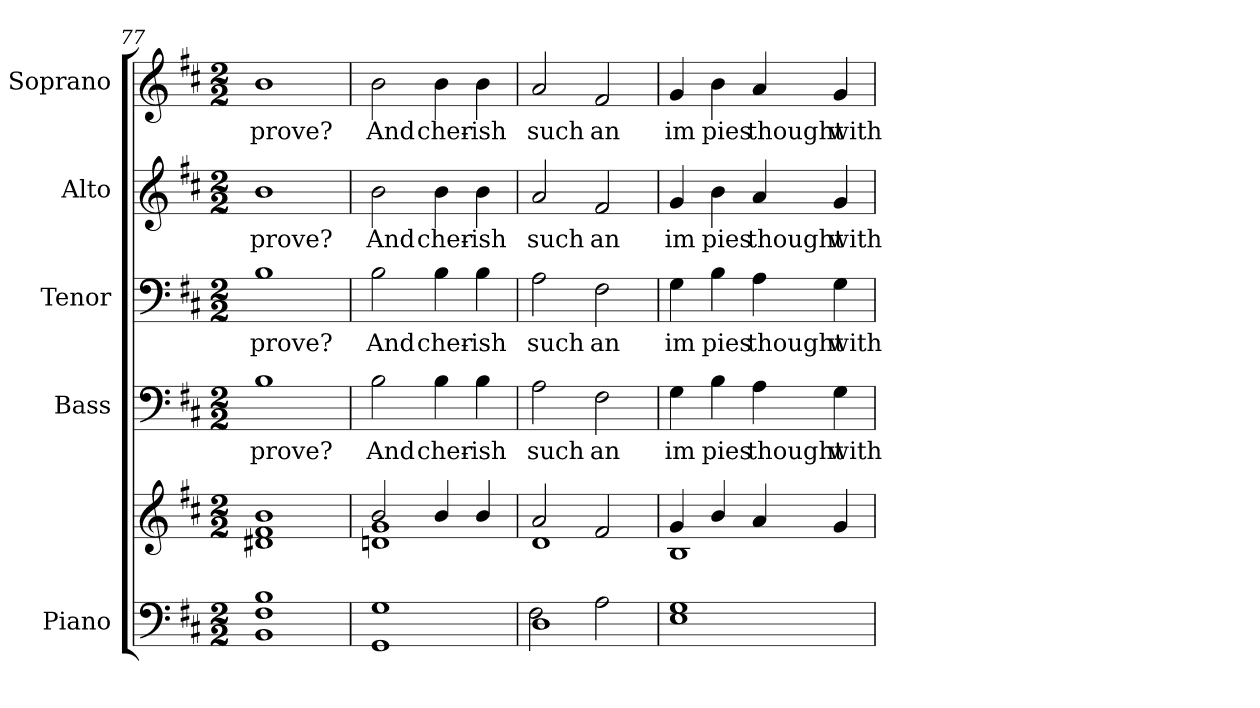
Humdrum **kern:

**kern	**kern	**kern	**text	**kern	**text	**kern	**text	**kern	**text
*part5	*part5	*part4	*part4	*part3	*part3	*part2	*part2	*part1	*part1
*staff6	*staff5	*staff4	*staff4	*staff3	*staff3	*staff2	*staff2	*staff1	*staff1
*I"Piano	*	*I"Bass	*	*I"Tenor	*	*I"Alto	*	*I"Soprano	*
*I'Pno.	*	*I'B.	*	*I'T.	*	*I'A.	*	*I'S.	*
*clefF4	*clefG2	*clefF4	*	*clefF4	*	*clefG2	*	*clefG2	*
*k[f#c#]	*k[f#c#]	*k[f#c#]	*	*k[f#c#]	*	*k[f#c#]	*	*k[f#c#]	*
*D:	*D:	*D:	*	*D:	*	*D:	*	*D:	*
*M2/2	*M2/2	*M2/2	*	*M2/2	*	*M2/2	*	*M2/2	*
=77	=77	=77	=77	=77	=77	=77	=77	=77	=77
!	!	!	!LO:LY:b:color=#000000	!	!	!	!	!	!
!	!	!	!	!	!LO:LY:b:color=#000000	!	!	!	!
!	!	!	!	!	!	!	!LO:LY:b:color=#000000	!	!
!	!	!	!	!	!	!	!	!	!LO:LY:b:color=#000000
1BBi 1F#i 1Bi	1d#Xi 1f#i 1bi	1Bi	-prove?	1Bi	-prove?	1bi	-prove?	1bi	-prove?
=78	=78	=78	=78	=78	=78	=78	=78	=78	=78
*	*^	*	*	*	*	*	*	*	*
!	!	!	!	!LO:LY:b:color=#000000	!	!	!	!	!	!
!	!	!	!	!	!	!LO:LY:b:color=#000000	!	!	!	!
!	!	!	!	!	!	!	!	!LO:LY:b:color=#000000	!	!
!	!	!	!	!	!	!	!	!	!	!LO:LY:b:color=#000000
1GGi 1Gi	2bi/	1dni 1gi	2Bi\	And	2Bi\	And	2bi\	And	2bi\	And
!	!	!	!	!LO:LY:b:color=#000000	!	!	!	!	!	!
!	!	!	!	!	!	!LO:LY:b:color=#000000	!	!	!	!
!	!	!	!	!	!	!	!	!LO:LY:b:color=#000000	!	!
!	!	!	!	!	!	!	!	!	!	!LO:LY:b:color=#000000
.	4bi/	.	4Bi\	cher-	4Bi\	cher-	4bi\	cher-	4bi\	cher-
!	!	!	!	!LO:LY:b:color=#000000	!	!	!	!	!	!
!	!	!	!	!	!	!LO:LY:b:color=#000000	!	!	!	!
!	!	!	!	!	!	!	!	!LO:LY:b:color=#000000	!	!
!	!	!	!	!	!	!	!	!	!	!LO:LY:b:color=#000000
.	4bi/	.	4Bi\	-ish	4Bi\	-ish	4bi\	-ish	4bi\	-ish
=79	=79	=79	=79	=79	=79	=79	=79	=79	=79	=79
*^	*	*	*	*	*	*	*	*	*	*
!	!	!	!	!	!LO:LY:b:color=#000000	!	!	!	!	!	!
!	!	!	!	!	!	!	!LO:LY:b:color=#000000	!	!	!	!
!	!	!	!	!	!	!	!	!	!LO:LY:b:color=#000000	!	!
!	!	!	!	!	!	!	!	!	!	!	!LO:LY:b:color=#000000
1Di	2F#i\	2ai/	1di	2Ai\	such	2Ai\	such	2ai/	such	2ai/	such
!	!	!	!	!	!LO:LY:b:color=#000000	!	!	!	!	!	!
!	!	!	!	!	!	!	!LO:LY:b:color=#000000	!	!	!	!
!	!	!	!	!	!	!	!	!	!LO:LY:b:color=#000000	!	!
!	!	!	!	!	!	!	!	!	!	!	!LO:LY:b:color=#000000
.	2Ai\	2f#i/	.	2F#i\	an	2F#i\	an	2f#i/	an	2f#i/	an
*v	*v	*	*	*	*	*	*	*	*	*	*
=80	=80	=80	=80	=80	=80	=80	=80	=80	=80	=80
*^	*	*	*	*	*	*	*	*	*	*
!	!	!	!	!	!LO:LY:b:color=#000000	!	!	!	!	!	!
*v	*v	*	*	*	*	*	*	*	*	*	*
*^	*	*	*	*	*	*	*	*	*	*
!	!	!	!	!	!	!	!LO:LY:b:color=#000000	!	!	!	!
*v	*v	*	*	*	*	*	*	*	*	*	*
*^	*	*	*	*	*	*	*	*	*	*
!	!	!	!	!	!	!	!	!	!LO:LY:b:color=#000000	!	!
*v	*v	*	*	*	*	*	*	*	*	*	*
*^	*	*	*	*	*	*	*	*	*	*
!	!	!	!	!	!	!	!	!	!	!	!LO:LY:b:color=#000000
*v	*v	*	*	*	*	*	*	*	*	*	*
1Ei 1Gi	4gi/	1Bi	4Gi\	im	4Gi\	im	4gi/	im	4gi/	im
!	!	!	!	!LO:LY:b:color=#000000	!	!	!	!	!	!
!	!	!	!	!	!	!LO:LY:b:color=#000000	!	!	!	!
!	!	!	!	!	!	!	!	!LO:LY:b:color=#000000	!	!
!	!	!	!	!	!	!	!	!	!	!LO:LY:b:color=#000000
.	4bi/	.	4Bi\	pies	4Bi\	pies	4bi\	pies	4bi\	pies
!	!	!	!	!LO:LY:b:color=#000000	!	!	!	!	!	!
!	!	!	!	!	!	!LO:LY:b:color=#000000	!	!	!	!
!	!	!	!	!	!	!	!	!LO:LY:b:color=#000000	!	!
!	!	!	!	!	!	!	!	!	!	!LO:LY:b:color=#000000
.	4ai/	.	4Ai\	thought	4Ai\	thought	4ai/	thought	4ai/	thought
!	!	!	!	!LO:LY:b:color=#000000	!	!	!	!	!	!
!	!	!	!	!	!	!LO:LY:b:color=#000000	!	!	!	!
!	!	!	!	!	!	!	!	!LO:LY:b:color=#000000	!	!
!	!	!	!	!	!	!	!	!	!	!LO:LY:b:color=#000000
.	4gi/	.	4Gi\	with-	4Gi\	with-	4gi/	with-	4gi/	with-
*	*v	*v	*	*	*	*	*	*	*	*
=	=	=	=	=	=	=	=	=	=
*-	*-	*-	*-	*-	*-	*-	*-	*-	*-
